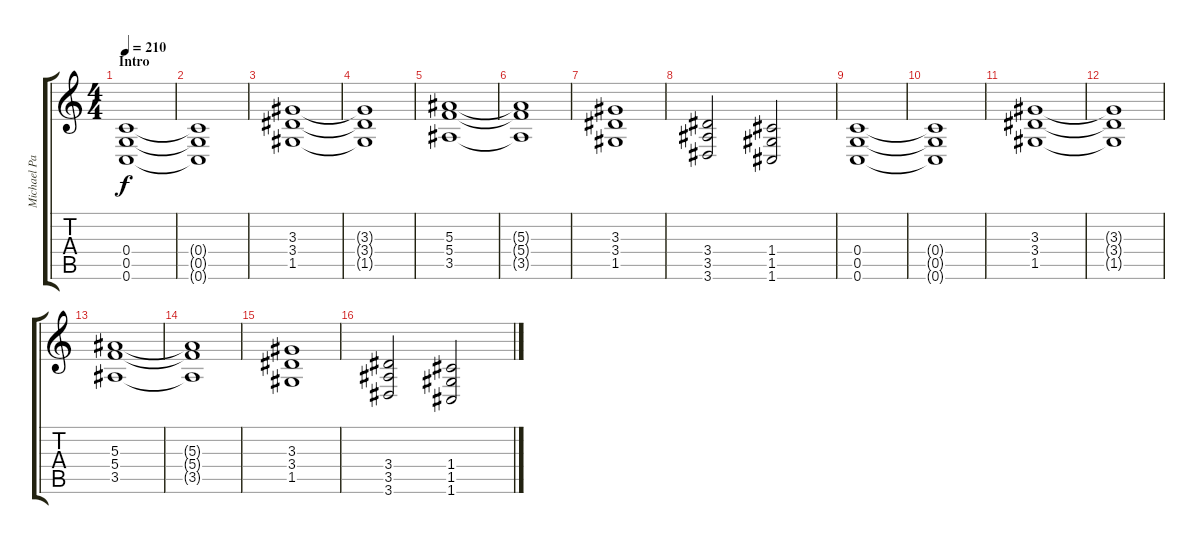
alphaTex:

\track ("Michael Padget" "Michael Pa") {instrument distortionguitar}
\staff {score tabs}
\tuning (D4 A3 F3 C3 G2 C2) {hide}
\ts (4 4)
\section ("" "Intro")
\tempo 210
\clef g2
\ks c
(0.4 0.5 0.6).1{dy f instrument distortionguitar} |
(0.4{t} 0.5{t} 0.6{t}).1 |
(3.3 3.4 1.5).1 |
(3.3{t} 3.4{t} 1.5{t}).1 |
(5.3 5.4 3.5).1 |
(5.3{t} 5.4{t} 3.5{t}).1 |
(3.3 3.4 1.5).1 |
(3.4 3.5 3.6).2 (1.4 1.5 1.6).2 |
(0.4 0.5 0.6).1 |
(0.4{t} 0.5{t} 0.6{t}).1 |
(3.3 3.4 1.5).1 |
(3.3{t} 3.4{t} 1.5{t}).1 |
(5.3 5.4 3.5).1 |
(5.3{t} 5.4{t} 3.5{t}).1 |
(3.3 3.4 1.5).1 |
(3.4 3.5 3.6).2 (1.4 1.5 1.6).2
